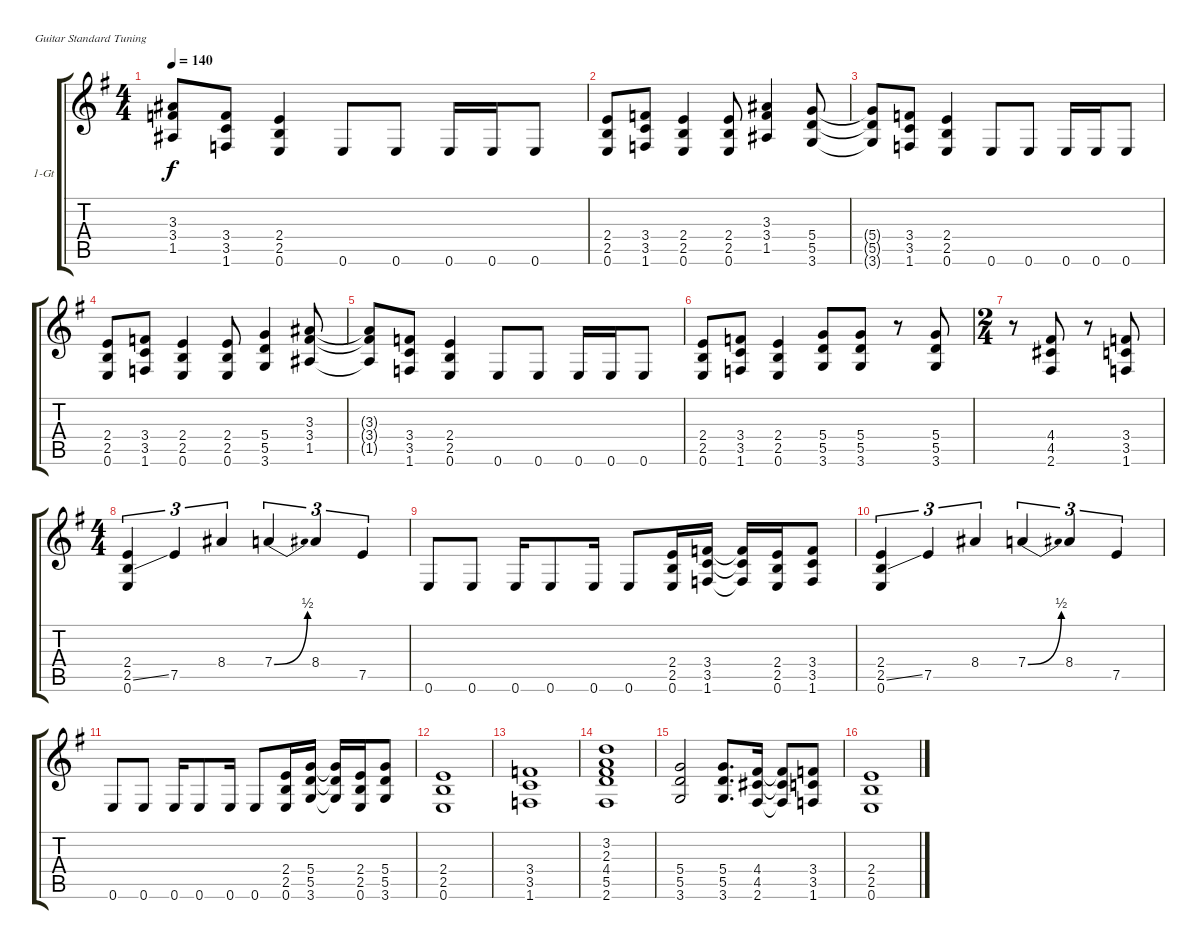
\bracketExtendMode groupsimilarinstruments
\firstSystemTrackNameOrientation horizontal
\otherSystemsTrackNameOrientation horizontal
\track ("1-Gt" "1-Gt") {instrument distortionguitar}
\staff {score tabs}
\tuning (E4 B3 G3 D3 A2 E2)
\ts (4 4)
\tempo 140
\clef g2
\scale
1.05549
\ks g
(3.3{t} 3.4{t} 1.5{t}).8{dy f} (3.4 3.5 1.6).8 (2.4 2.5 0.6).4 0.6.8 0.6.8 0.6.16 0.6.16 0.6.8 |
\scale
0.944515 (2.4 2.5 0.6).8 (3.4 3.5 1.6).8 (2.4 2.5 0.6).4 (2.4 2.5 0.6).8 (3.3 3.4 1.5).4 (5.4 5.5 3.6).8 |
\scale
1.05549 (5.4{t} 5.5{t} 3.6{t}).8 (3.4 3.5 1.6).8 (2.4 2.5 0.6).4 0.6.8 0.6.8 0.6.16 0.6.16 0.6.8 |
\scale
0.944515 (2.4 2.5 0.6).8 (3.4 3.5 1.6).8 (2.4 2.5 0.6).4 (2.4 2.5 0.6).8 (5.4 5.5 3.6).4 (3.3 3.4 1.5).8 |
\scale
1.05549 (3.3{t} 3.4{t} 1.5{t}).8 (3.4 3.5 1.6).8 (2.4 2.5 0.6).4 0.6.8 0.6.8 0.6.16 0.6.16 0.6.8 |
\scale
0.944515 (2.4 2.5 0.6).8 (3.4 3.5 1.6).8 (2.4 2.5 0.6).4 (5.4 5.5 3.6).8 (5.4 5.5 3.6).8 r.8 (5.4 5.5 3.6).8 |
\ts (2 4)
\scale
1.08575 r.8 (4.4 4.5 2.6).8 r.8 (3.4 3.5 1.6).8 |
\ts (4 4)
\scale
0.91425 (2.4 2.5{ss} 0.6).4{tu (3 2)} 7.5.4{tu (3 2)} 8.4.4{tu (3 2)} 7.4{be (bend 0 0 60 2)}.4{tu (3 2)} 8.4.4{tu (3 2)} 7.5.4{tu (3 2)} |
\scale
1.05549 0.6.8 0.6.8 0.6.16 0.6.8 0.6.16 0.6.8 (2.4 2.5 0.6).16 (3.4 3.5 1.6).16 (1.6{t} 3.5{t} 3.4{t}).16 (2.4 2.5 0.6).16 (3.4 3.5 1.6).8 |
\scale
0.944515 (2.4 2.5{ss} 0.6).4{tu (3 2)} 7.5.4{tu (3 2)} 8.4.4{tu (3 2)} 7.4{be (bend 0 0 60 2)}.4{tu (3 2)} 8.4.4{tu (3 2)} 7.5.4{tu (3 2)} |
\scale
1.05549 0.6.8 0.6.8 0.6.16 0.6.8 0.6.16 0.6.8 (2.4 2.5 0.6).16 (5.4 5.5 3.6).16 (3.6{t} 5.5{t} 5.4{t}).16 (2.4 2.5 0.6).16 (5.4 5.5 3.6).8 |
\scale
0.944515 (2.4 2.5 0.6).1 |
\scale
1.05549 (3.4 3.5 1.6).1 |
\scale
0.944515 (4.4 5.5 2.6 2.3 3.2).1 |
\scale
1.05549 (5.4 5.5 3.6).2 (5.4 5.5 3.6).8{d} (4.4 4.5 2.6).16 (2.6{t} 4.5{t} 4.4{t}).8 (3.4 3.5 1.6).8 |
\scale
0.944515 (2.4 2.5 0.6).1
